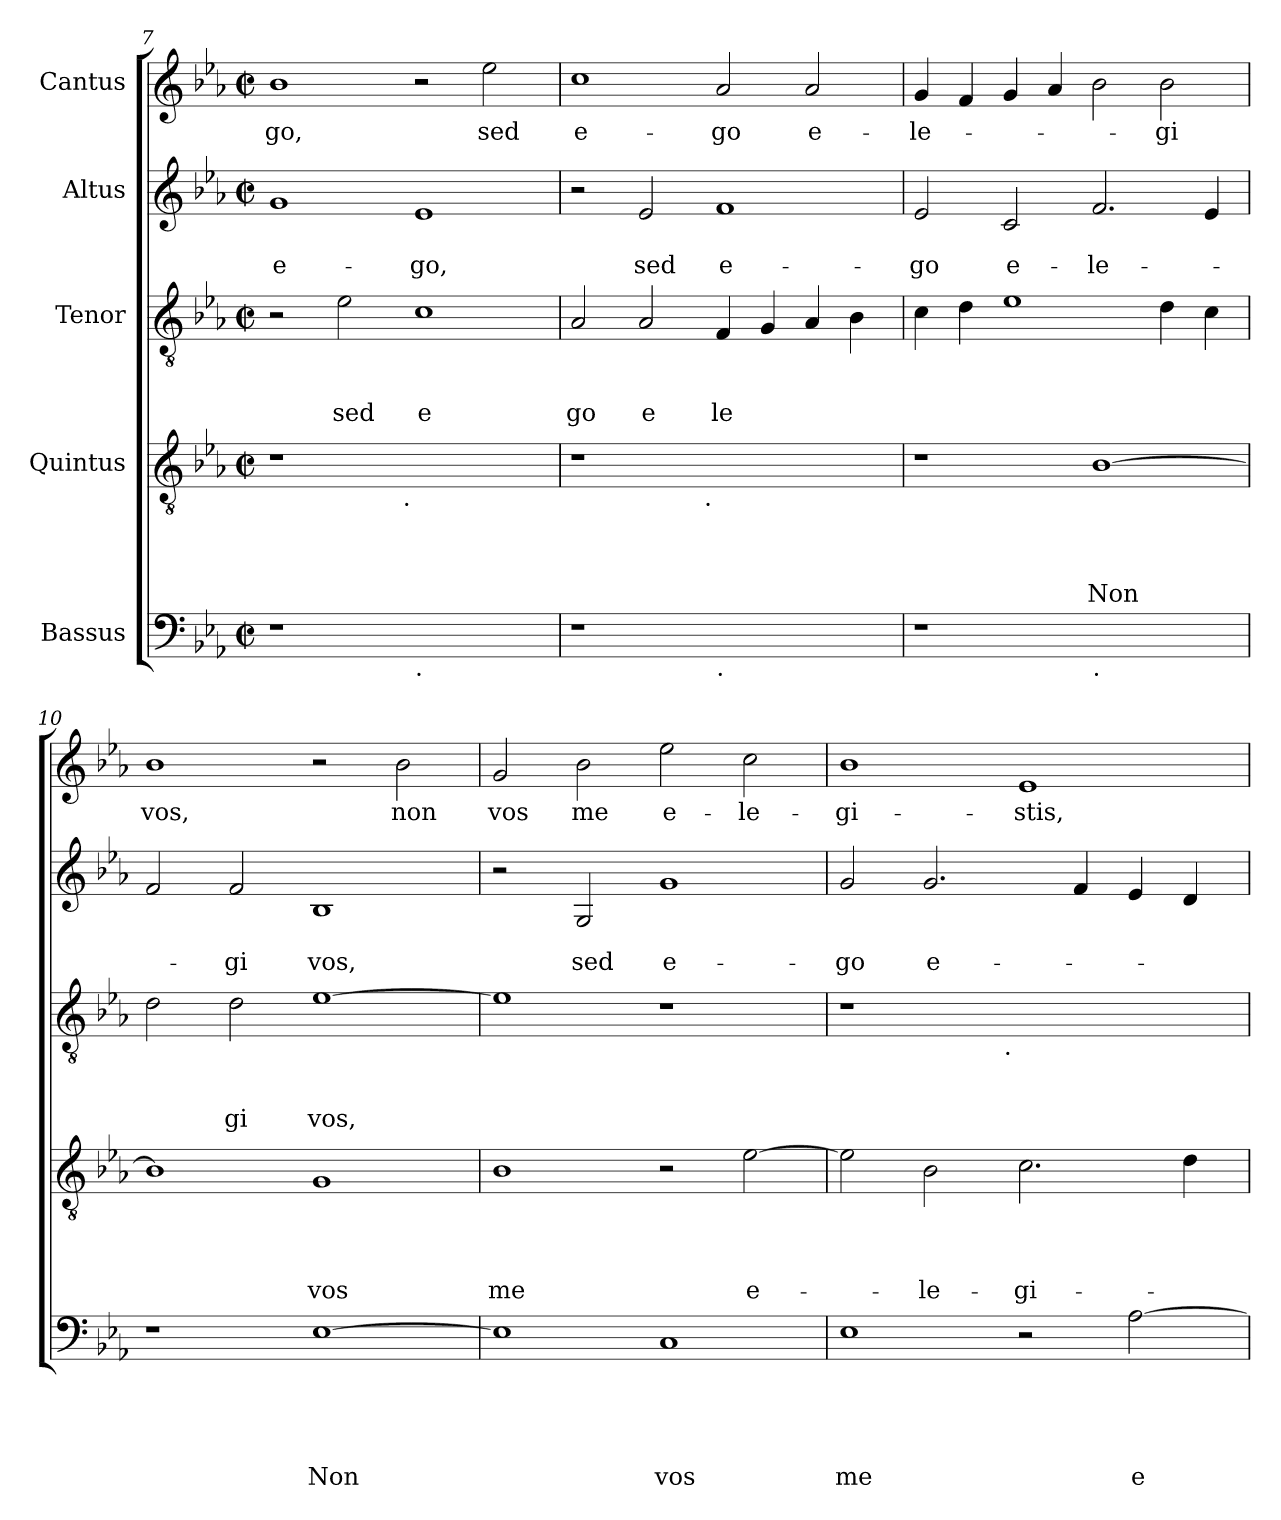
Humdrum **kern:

**kern	**text	**text	**text	**text	**text	**kern	**text	**text	**text	**text	**kern	**text	**text	**text	**kern	**text	**text	**kern	**text
*part5	*part5	*part5	*part5	*part5	*part5	*part4	*part4	*part4	*part4	*part4	*part3	*part3	*part3	*part3	*part2	*part2	*part2	*part1	*part1
*staff5	*staff5	*staff5	*staff5	*staff5	*staff5	*staff4	*staff4	*staff4	*staff4	*staff4	*staff3	*staff3	*staff3	*staff3	*staff2	*staff2	*staff2	*staff1	*staff1
*I"Bassus	*	*	*	*	*	*I"Quintus	*	*	*	*	*I"Tenor	*	*	*	*I"Altus	*	*	*I"Cantus	*
!!LO:LB:g=z
*clefF4	*	*	*	*	*	*clefGv2	*	*	*	*	*clefGv2	*	*	*	*clefG2	*	*	*clefG2	*
*k[b-e-a-]	*	*	*	*	*	*k[b-e-a-]	*	*	*	*	*k[b-e-a-]	*	*	*	*k[b-e-a-]	*	*	*k[b-e-a-]	*
*E-:	*	*	*	*	*	*E-:	*	*	*	*	*E-:	*	*	*	*E-:	*	*	*E-:	*
*M2/2	*	*	*	*	*	*M2/2	*	*	*	*	*M2/2	*	*	*	*M2/2	*	*	*M2/2	*
*met(c|)	*	*	*	*	*	*met(c|)	*	*	*	*	*met(c|)	*	*	*	*met(c|)	*	*	*met(c|)	*
=7	=7	=7	=7	=7	=7	=7	=7	=7	=7	=7	=7	=7	=7	=7	=7	=7	=7	=7	=7
!	!	!	!	!	!	!	!	!	!	!	!	!	!	!	!	!	!LO:LY:b	!	!LO:LY:b
*	*	*	*	*	*	*^	*	*	*	*	*	*	*	*	*	*	*	*	*
1r	.	.	.	.	.	1r	2ryy	.	.	.	.	2r	.	.	.	1g	.	e-	1b-	go,
!	!	!	!	!	!	!	!	!	!	!	!	!	!	!	!LO:LY:b	!	!	!	!	!
.	.	.	.	.	.	.	4...ryy	.	.	.	.	2e-\	.	.	sed	.	.	.	.	.
!	!	!	!	!	!	!	!LO:TX:b:t=.	!	!	!	!	!	!	!	!	!	!	!	!	!
.	.	.	.	.	.	.	1ryy	.	.	.	.	.	.	.	.	.	.	.	.	.
!LO:TX:b:t=.	!	!	!	!	!	!	!	!	!	!	!	!	!	!	!	!	!	!	!	!
!	!	!	!	!	!	!	!	!	!	!	!	!	!	!	!LO:LY:b	!	!	!LO:LY:b	!	!
1ryy	.	.	.	.	.	1ryy	.	.	.	.	.	1c	.	.	e	1e-	.	-go,	2r	.
!	!	!	!	!	!	!	!	!	!	!	!	!	!	!	!	!	!	!	!	!LO:LY:b
.	.	.	.	.	.	.	.	.	.	.	.	.	.	.	.	.	.	.	2ee-\	sed
.	.	.	.	.	.	.	32ryy	.	.	.	.	.	.	.	.	.	.	.	.	.
=8	=8	=8	=8	=8	=8	=8	=8	=8	=8	=8	=8	=8	=8	=8	=8	=8	=8	=8	=8	=8
!	!	!	!	!	!	!	!	!	!	!	!	!	!	!	!LO:LY:b	!	!	!	!	!LO:LY:b
1r	.	.	.	.	.	1r	2ryy	.	.	.	.	2A-/	.	.	go	2r	.	.	1cc	e-
!	!	!	!	!	!	!	!	!	!	!	!	!	!	!	!LO:LY:b	!	!	!LO:LY:b	!	!
.	.	.	.	.	.	.	4...ryy	.	.	.	.	2A-/	.	.	e	2e-/	.	sed	.	.
!	!	!	!	!	!	!	!LO:TX:b:t=.	!	!	!	!	!	!	!	!	!	!	!	!	!
.	.	.	.	.	.	.	1ryy	.	.	.	.	.	.	.	.	.	.	.	.	.
!LO:TX:b:t=.	!	!	!	!	!	!	!	!	!	!	!	!	!	!	!	!	!	!	!	!
!	!	!	!	!	!	!	!	!	!	!	!	!	!	!	!LO:LY:b	!	!	!LO:LY:b	!	!LO:LY:b
1ryy	.	.	.	.	.	1ryy	.	.	.	.	.	4F/	.	.	le	1f	.	e-	2a-/	-go
.	.	.	.	.	.	.	.	.	.	.	.	4G/	.	.	.	.	.	.	.	.
!	!	!	!	!	!	!	!	!	!	!	!	!	!	!	!	!	!	!	!	!LO:LY:b
.	.	.	.	.	.	.	.	.	.	.	.	4A-/	.	.	.	.	.	.	2a-/	e-
.	.	.	.	.	.	.	.	.	.	.	.	4B-\	.	.	.	.	.	.	.	.
.	.	.	.	.	.	.	32ryy	.	.	.	.	.	.	.	.	.	.	.	.	.
=9	=9	=9	=9	=9	=9	=9	=9	=9	=9	=9	=9	=9	=9	=9	=9	=9	=9	=9	=9	=9
!	!	!	!	!	!	!	!	!	!	!	!	!	!	!	!	!	!	!LO:LY:b	!	!LO:LY:b
*	*	*	*	*	*	*v	*v	*	*	*	*	*	*	*	*	*	*	*	*	*
1r	.	.	.	.	.	1r	.	.	.	.	4c\	.	.	.	2e-/	.	-go	4g/	-le-
.	.	.	.	.	.	.	.	.	.	.	4d\	.	.	.	.	.	.	4f/	.
!	!	!	!	!	!	!	!	!	!	!	!	!	!	!	!	!	!LO:LY:b	!	!
.	.	.	.	.	.	.	.	.	.	.	1e-	.	.	.	2c/	.	e-	4g/	.
.	.	.	.	.	.	.	.	.	.	.	.	.	.	.	.	.	.	4a-/	.
!LO:TX:b:t=.	!	!	!	!	!	!	!	!	!	!	!	!	!	!	!	!	!	!	!
!	!	!	!	!	!	!	!	!	!	!LO:LY:b	!	!	!	!	!	!	!LO:LY:b	!	!
1ryy	.	.	.	.	.	[>1B-	.	.	.	Non	.	.	.	.	2.f/	.	-le-	2b-\	.
!	!	!	!	!	!	!	!	!	!	!	!	!	!	!	!	!	!	!	!LO:LY:b
.	.	.	.	.	.	.	.	.	.	.	4d\	.	.	.	.	.	.	2b-\	-gi
.	.	.	.	.	.	.	.	.	.	.	4c\	.	.	.	4e-/	.	.	.	.
=10	=10	=10	=10	=10	=10	=10	=10	=10	=10	=10	=10	=10	=10	=10	=10	=10	=10	=10	=10
!	!	!	!	!	!	!	!	!	!	!	!	!	!	!	!	!	!	!	!LO:LY:b
1r	.	.	.	.	.	1B-]	.	.	.	.	2d\	.	.	.	2f/	.	.	1b-	vos,
!	!	!	!	!	!	!	!	!	!	!	!	!	!	!LO:LY:b	!	!	!LO:LY:b	!	!
.	.	.	.	.	.	.	.	.	.	.	2d\	.	.	gi	2f/	.	-gi	.	.
!	!	!	!	!	!LO:LY:b	!	!	!	!	!LO:LY:b	!	!	!	!LO:LY:b	!	!	!LO:LY:b	!	!
[>1E-	.	.	.	.	Non	1G	.	.	.	vos	[>1e-	.	.	vos,	1B-	.	vos,	2r	.
!	!	!	!	!	!	!	!	!	!	!	!	!	!	!	!	!	!	!	!LO:LY:b
.	.	.	.	.	.	.	.	.	.	.	.	.	.	.	.	.	.	2b-\	non
=11	=11	=11	=11	=11	=11	=11	=11	=11	=11	=11	=11	=11	=11	=11	=11	=11	=11	=11	=11
!	!	!	!	!	!	!	!	!	!	!LO:LY:b	!	!	!	!	!	!	!	!	!LO:LY:b
1E-]	.	.	.	.	.	1B-	.	.	.	me	1e-]	.	.	.	2r	.	.	2g/	vos
!	!	!	!	!	!	!	!	!	!	!	!	!	!	!	!	!	!LO:LY:b	!	!LO:LY:b
.	.	.	.	.	.	.	.	.	.	.	.	.	.	.	2G/	.	sed	2b-\	me
!	!	!	!	!	!LO:LY:b	!	!	!	!	!	!	!	!	!	!	!	!LO:LY:b	!	!LO:LY:b
1C	.	.	.	.	vos	2r	.	.	.	.	1r	.	.	.	1g	.	e-	2ee-\	e-
!	!	!	!	!	!	!	!	!	!	!LO:LY:b	!	!	!	!	!	!	!	!	!LO:LY:b
.	.	.	.	.	.	[>2e-\	.	.	.	e-	.	.	.	.	.	.	.	2cc\	-le-
=12	=12	=12	=12	=12	=12	=12	=12	=12	=12	=12	=12	=12	=12	=12	=12	=12	=12	=12	=12
!	!	!	!	!	!LO:LY:b	!	!	!	!	!	!	!	!	!	!	!	!LO:LY:b	!	!LO:LY:b
*	*	*	*	*	*	*	*	*	*	*	*^	*	*	*	*	*	*	*	*
1E-	.	.	.	.	me	2e-\]	.	.	.	.	1r	2ryy	.	.	.	2g/	.	-go	1b-	-gi-
!	!	!	!	!	!	!	!	!	!	!LO:LY:b	!	!	!	!	!	!	!	!LO:LY:b	!	!
.	.	.	.	.	.	2B-\	.	.	.	-le-	.	4...ryy	.	.	.	2.g/	.	e-	.	.
!	!	!	!	!	!	!	!	!	!	!	!	!LO:TX:b:t=.	!	!	!	!	!	!	!	!
.	.	.	.	.	.	.	.	.	.	.	.	1ryy	.	.	.	.	.	.	.	.
!	!	!	!	!	!	!	!	!	!	!LO:LY:b	!	!	!	!	!	!	!	!	!	!LO:LY:b
2r	.	.	.	.	.	2.c\	.	.	.	-gi-	1ryy	.	.	.	.	.	.	.	1e-	-stis,
.	.	.	.	.	.	.	.	.	.	.	.	.	.	.	.	4f/	.	.	.	.
!	!	!	!	!	!LO:LY:b	!	!	!	!	!	!	!	!	!	!	!	!	!	!	!
[<2A-\	.	.	.	.	e	.	.	.	.	.	.	.	.	.	.	4e-/	.	.	.	.
.	.	.	.	.	.	4d\	.	.	.	.	.	.	.	.	.	4d/	.	.	.	.
.	.	.	.	.	.	.	.	.	.	.	.	32ryy	.	.	.	.	.	.	.	.
*	*	*	*	*	*	*	*	*	*	*	*v	*v	*	*	*	*	*	*	*	*
=	=	=	=	=	=	=	=	=	=	=	=	=	=	=	=	=	=	=	=
*-	*-	*-	*-	*-	*-	*-	*-	*-	*-	*-	*-	*-	*-	*-	*-	*-	*-	*-	*-
